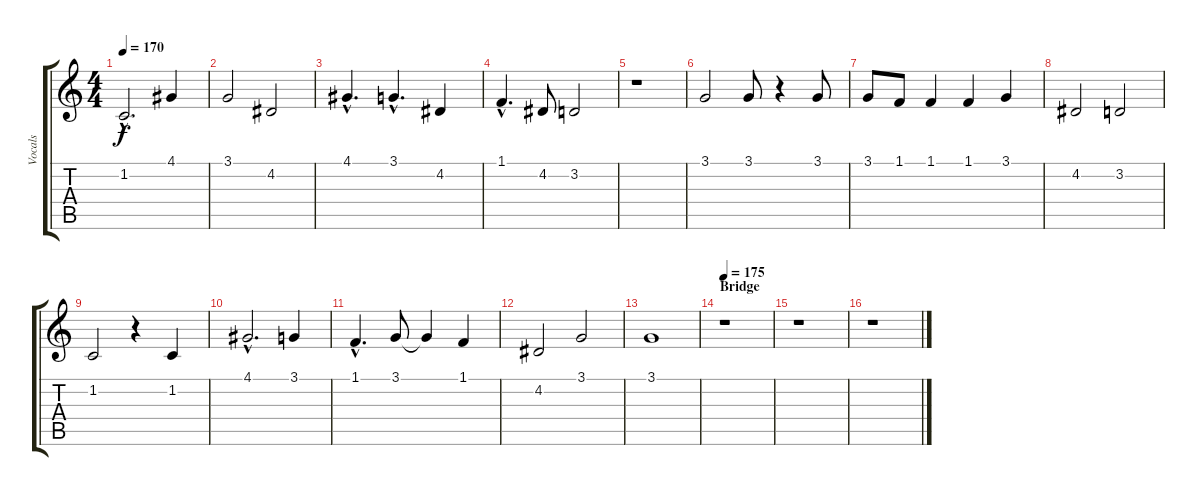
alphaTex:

\track ("Vocals" "Vocals") {instrument trumpet}
\staff {score tabs}
\tuning (E4 B3 G3 D3 A2 E2) {hide}
\ts (4 4)
\tempo 170
\clef g2
\ks c
1.2{hac}.2{d dy f} 4.1.4 |
3.1.2 4.2.2 |
4.1{hac}.4{d} 3.1{hac}.4{d} 4.2.4 |
1.1{hac}.4{d} 4.2.8 3.2.2 |
r.1 |
3.1.2 3.1.8 r.4 3.1.8 |
3.1.8 1.1.8 1.1.4 1.1.4 3.1.4 |
4.2.2 3.2.2 |
1.2.2 r.4 1.2.4 |
4.1{hac}.2{d} 3.1.4 |
1.1{hac}.4{d} 3.1.8 3.1{t}.4 1.1.4 |
4.2.2 3.1.2 |
3.1.1 |
\section ("" "Bridge")
\tempo 175
r.1 |
r.1 |
r.1
